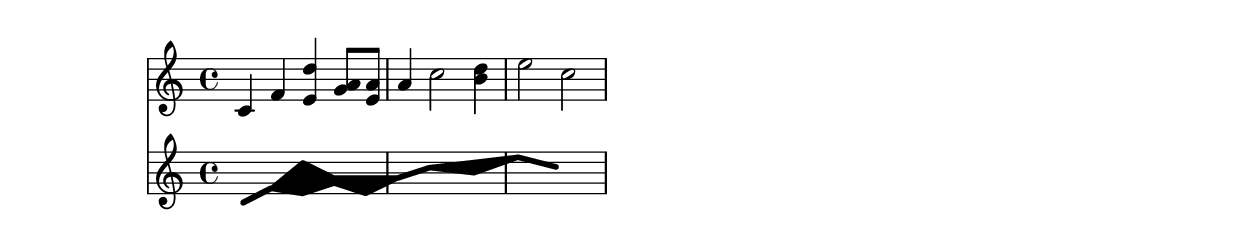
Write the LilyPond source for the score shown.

%% DO NOT EDIT this file manually; it is automatically
%% generated from LSR http://lsr.dsi.unimi.it
%% Make any changes in LSR itself, or in Documentation/snippets/new/ ,
%% and then run scripts/auxiliar/makelsr.py
%%
%% This file is in the public domain.
\version "2.16.0"

\header {
  lsrtags = "chords, contemporary-notation, keyboards, really-cool, simultaneous-notes, specific-notation"

  texidoc = "
Clusters are a device to denote that a complete range of notes is to be
played.

"
  doctitle = "Clusters"
} % begin verbatim


fragment = \relative c' {
  c4 f <e d'>4
  <g a>8 <e a> a4 c2 <d b>4
  e2 c
}

<<
  \new Staff \fragment
  \new Staff \makeClusters \fragment
>>
